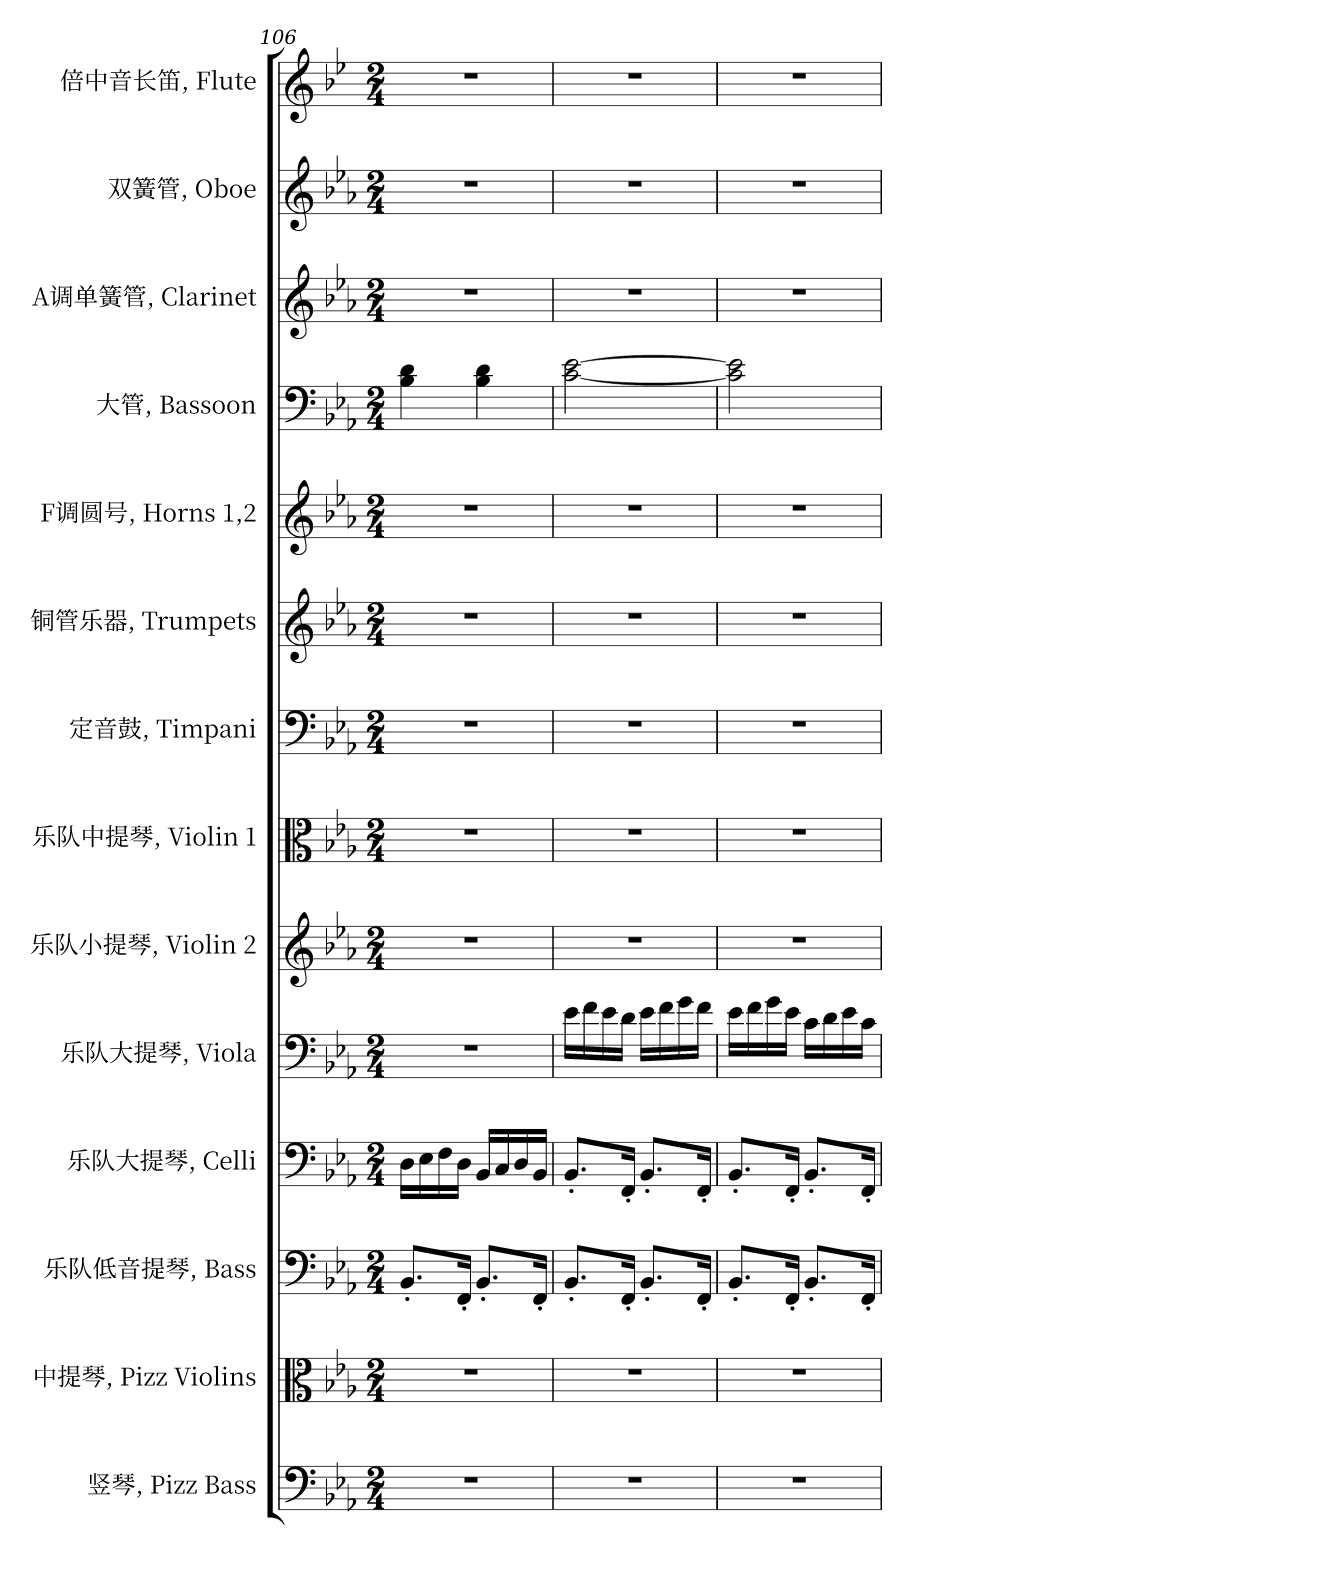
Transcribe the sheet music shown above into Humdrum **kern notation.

**kern	**kern	**kern	**kern	**kern	**kern	**kern	**kern	**kern	**kern	**kern	**kern	**kern	**kern
*part14	*part13	*part12	*part11	*part10	*part9	*part8	*part7	*part6	*part5	*part4	*part3	*part2	*part1
*staff14	*staff13	*staff12	*staff11	*staff10	*staff9	*staff8	*staff7	*staff6	*staff5	*staff4	*staff3	*staff2	*staff1
*I"竖琴, Pizz Bass	*I"中提琴, Pizz Violins	*I"乐队低音提琴, Bass	*I"乐队大提琴, Celli	*I"乐队大提琴, Viola	*I"乐队小提琴, Violin 2	*I"乐队中提琴, Violin 1	*I"定音鼓, Timpani	*I"铜管乐器, Trumpets	*I"F调圆号, Horns 1,2	*I"大管, Bassoon	*I"A调单簧管, Clarinet	*I"双簧管, Oboe	*I"倍中音长笛, Flute
*	*	*	*	*	*	*	*I'Timp.	*	*I'F Hn.	*I'Bsn.	*I'A Cl.	*I'Ob.	*
!!LO:PB:g=z
*clefF4	*clefC3	*clefF4	*clefF4	*clefF4	*clefG2	*clefC3	*clefF4	*clefG2	*clefG2	*clefF4	*clefG2	*clefG2	*clefG2
*	*	*ITrd7c12	*	*	*	*	*	*	*ITrd4c7	*	*ITrd2c3	*	*ITrd10c17
*k[b-e-a-]	*k[b-e-a-]	*k[b-e-a-]	*k[b-e-a-]	*k[b-e-a-]	*k[b-e-a-]	*k[b-e-a-]	*k[b-e-a-]	*k[b-e-a-]	*k[b-e-a-d-]	*k[b-e-a-]	*k[]	*k[b-e-a-]	*k[b-e-]
*M2/4	*M2/4	*M2/4	*M2/4	*M2/4	*M2/4	*M2/4	*M2/4	*M2/4	*M2/4	*M2/4	*M2/4	*M2/4	*M2/4
=106	=106	=106	=106	=106	=106	=106	=106	=106	=106	=106	=106	=106	=106
2r	2r	8.BBB-'/L	16D\LL	2r	2r	2r	2r	2r	2r	4B-\ 4d\	2r	2r	2r
.	.	.	16E-\	.	.	.	.	.	.	.	.	.	.
.	.	.	16F\	.	.	.	.	.	.	.	.	.	.
.	.	16FFF'/Jk	16D\JJ	.	.	.	.	.	.	.	.	.	.
.	.	8.BBB-'/L	16BB-/LL	.	.	.	.	.	.	4B-\ 4d\	.	.	.
.	.	.	16C/	.	.	.	.	.	.	.	.	.	.
.	.	.	16D/	.	.	.	.	.	.	.	.	.	.
.	.	16FFF'/Jk	16BB-/JJ	.	.	.	.	.	.	.	.	.	.
=107	=107	=107	=107	=107	=107	=107	=107	=107	=107	=107	=107	=107	=107
2r	2r	8.BBB-'/L	8.BB-'/L	16e-\LL	2r	2r	2r	2r	2r	[2c\ [2e-\	2r	2r	2r
.	.	.	.	16f\	.	.	.	.	.	.	.	.	.
.	.	.	.	16e-\	.	.	.	.	.	.	.	.	.
.	.	16FFF'/Jk	16FF'/Jk	16d\JJ	.	.	.	.	.	.	.	.	.
.	.	8.BBB-'/L	8.BB-'/L	16e-\LL	.	.	.	.	.	.	.	.	.
.	.	.	.	16f\	.	.	.	.	.	.	.	.	.
.	.	.	.	16g\	.	.	.	.	.	.	.	.	.
.	.	16FFF'/Jk	16FF'/Jk	16f\JJ	.	.	.	.	.	.	.	.	.
=108	=108	=108	=108	=108	=108	=108	=108	=108	=108	=108	=108	=108	=108
2r	2r	8.BBB-'/L	8.BB-'/L	16e-\LL	2r	2r	2r	2r	2r	2c\] 2e-\]	2r	2r	2r
.	.	.	.	16f\	.	.	.	.	.	.	.	.	.
.	.	.	.	16g\	.	.	.	.	.	.	.	.	.
.	.	16FFF'/Jk	16FF'/Jk	16e-\JJ	.	.	.	.	.	.	.	.	.
.	.	8.BBB-'/L	8.BB-'/L	16c\LL	.	.	.	.	.	.	.	.	.
.	.	.	.	16d\	.	.	.	.	.	.	.	.	.
.	.	.	.	16e-\	.	.	.	.	.	.	.	.	.
.	.	16FFF'/Jk	16FF'/Jk	16c\JJ	.	.	.	.	.	.	.	.	.
=	=	=	=	=	=	=	=	=	=	=	=	=	=
*-	*-	*-	*-	*-	*-	*-	*-	*-	*-	*-	*-	*-	*-
